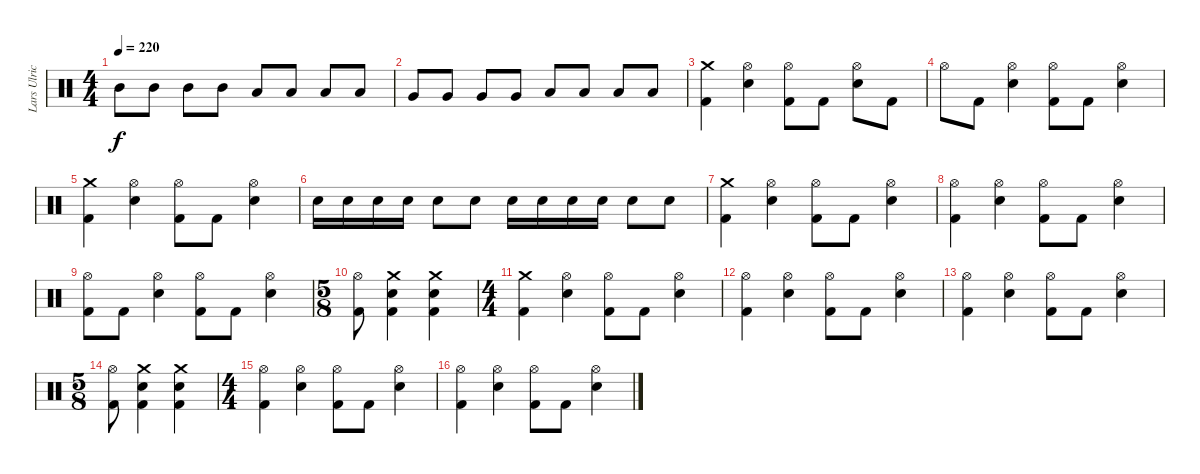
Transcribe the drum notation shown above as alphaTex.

\track ("Lars Ulrich (Drums)" "Lars Ulric") {instrument percussion}
\staff {score}
\articulation defaults
\ts (4 4)
\tempo 220
\clef neutral
\ks c "Mid Tom (hit)".8{dy f} "Mid Tom (hit)".8 "Mid Tom (hit)".8 "Mid Tom (hit)".8 "Low Tom (hit)".8 "Low Tom (hit)".8 "Low Tom (hit)".8 "Low Tom (hit)".8
|
"Very Low Tom (hit)".8 "Very Low Tom (hit)".8 "Very Low Tom (hit)".8 "Very Low Tom (hit)".8 "Low Floor Tom (hit)".8 "Low Floor Tom (hit)".8 "Low Floor Tom (hit)".8 "Low Floor Tom (hit)".8 |
("Crash medium (hit)" "Kick (hit) 2").4 ("Hi-Hat (open)" "Electric Snare (hit)").4 ("Hi-Hat (open)" "Kick (hit) 2").8 "Kick (hit) 2".8 ("Hi-Hat (open)" "Electric Snare (hit)").8 "Kick (hit) 2".8 |
"Hi-Hat (open)".8 "Kick (hit) 2".8 ("Hi-Hat (open)" "Electric Snare (hit)").4 ("Hi-Hat (open)" "Kick (hit) 2").8 "Kick (hit) 2".8 ("Hi-Hat (open)" "Electric Snare (hit)").4 |
("Crash medium (hit)" "Kick (hit) 2").4 ("Hi-Hat (open)" "Electric Snare (hit)").4 ("Hi-Hat (open)" "Kick (hit) 2").8 "Kick (hit) 2".8 ("Hi-Hat (open)" "Electric Snare (hit)").4 |
"Electric Snare (hit)".16 "Electric Snare (hit)".16 "Electric Snare (hit)".16 "Electric Snare (hit)".16 "Electric Snare (hit)".8 "Electric Snare (hit)".8 "Electric Snare (hit)".16 "Electric Snare (hit)".16 "Electric Snare (hit)".16 "Electric Snare (hit)".16 "Electric Snare (hit)".8 "Electric Snare (hit)".8 |
("Crash medium (hit)" "Kick (hit) 2").4 ("Hi-Hat (open)" "Electric Snare (hit)").4 ("Hi-Hat (open)" "Kick (hit) 2").8 "Kick (hit) 2".8 ("Hi-Hat (open)" "Electric Snare (hit)").4 |
("Hi-Hat (open)" "Kick (hit) 2").4 ("Hi-Hat (open)" "Electric Snare (hit)").4 ("Hi-Hat (open)" "Kick (hit) 2").8 "Kick (hit) 2".8 ("Hi-Hat (open)" "Electric Snare (hit)").4 |
("Hi-Hat (open)" "Kick (hit) 2").8 "Kick (hit) 2".8 ("Hi-Hat (open)" "Electric Snare (hit)").4 ("Hi-Hat (open)" "Kick (hit) 2").8 "Kick (hit) 2".8 ("Hi-Hat (open)" "Electric Snare (hit)").4 |
\ts (5 8)
("Hi-Hat (open)" "Kick (hit) 2").8 ("Crash medium (hit)" "Electric Snare (hit)" "Kick (hit) 2").4 ("Crash medium (hit)" "Electric Snare (hit)" "Kick (hit) 2").4 |
\ts (4 4)
("Crash medium (hit)" "Kick (hit) 2").4 ("Hi-Hat (open)" "Electric Snare (hit)").4 ("Hi-Hat (open)" "Kick (hit) 2").8 "Kick (hit) 2".8 ("Hi-Hat (open)" "Electric Snare (hit)").4 |
("Hi-Hat (open)" "Kick (hit) 2").4 ("Hi-Hat (open)" "Electric Snare (hit)").4 ("Hi-Hat (open)" "Kick (hit) 2").8 "Kick (hit) 2".8 ("Hi-Hat (open)" "Electric Snare (hit)").4 |
("Hi-Hat (open)" "Kick (hit) 2").4 ("Hi-Hat (open)" "Electric Snare (hit)").4 ("Hi-Hat (open)" "Kick (hit) 2").8 "Kick (hit) 2".8 ("Hi-Hat (open)" "Electric Snare (hit)").4 |
\ts (5 8)
("Hi-Hat (open)" "Kick (hit) 2").8 ("Crash medium (hit)" "Electric Snare (hit)" "Kick (hit) 2").4 ("Crash medium (hit)" "Electric Snare (hit)" "Kick (hit) 2").4 |
\ts (4 4)
("Hi-Hat (open)" "Kick (hit) 2").4 ("Hi-Hat (open)" "Electric Snare (hit)").4 ("Hi-Hat (open)" "Kick (hit) 2").8 "Kick (hit) 2".8 ("Hi-Hat (open)" "Electric Snare (hit)").4 |
("Hi-Hat (open)" "Kick (hit) 2").4 ("Hi-Hat (open)" "Electric Snare (hit)").4 ("Hi-Hat (open)" "Kick (hit) 2").8 "Kick (hit) 2".8 ("Hi-Hat (open)" "Electric Snare (hit)").4
